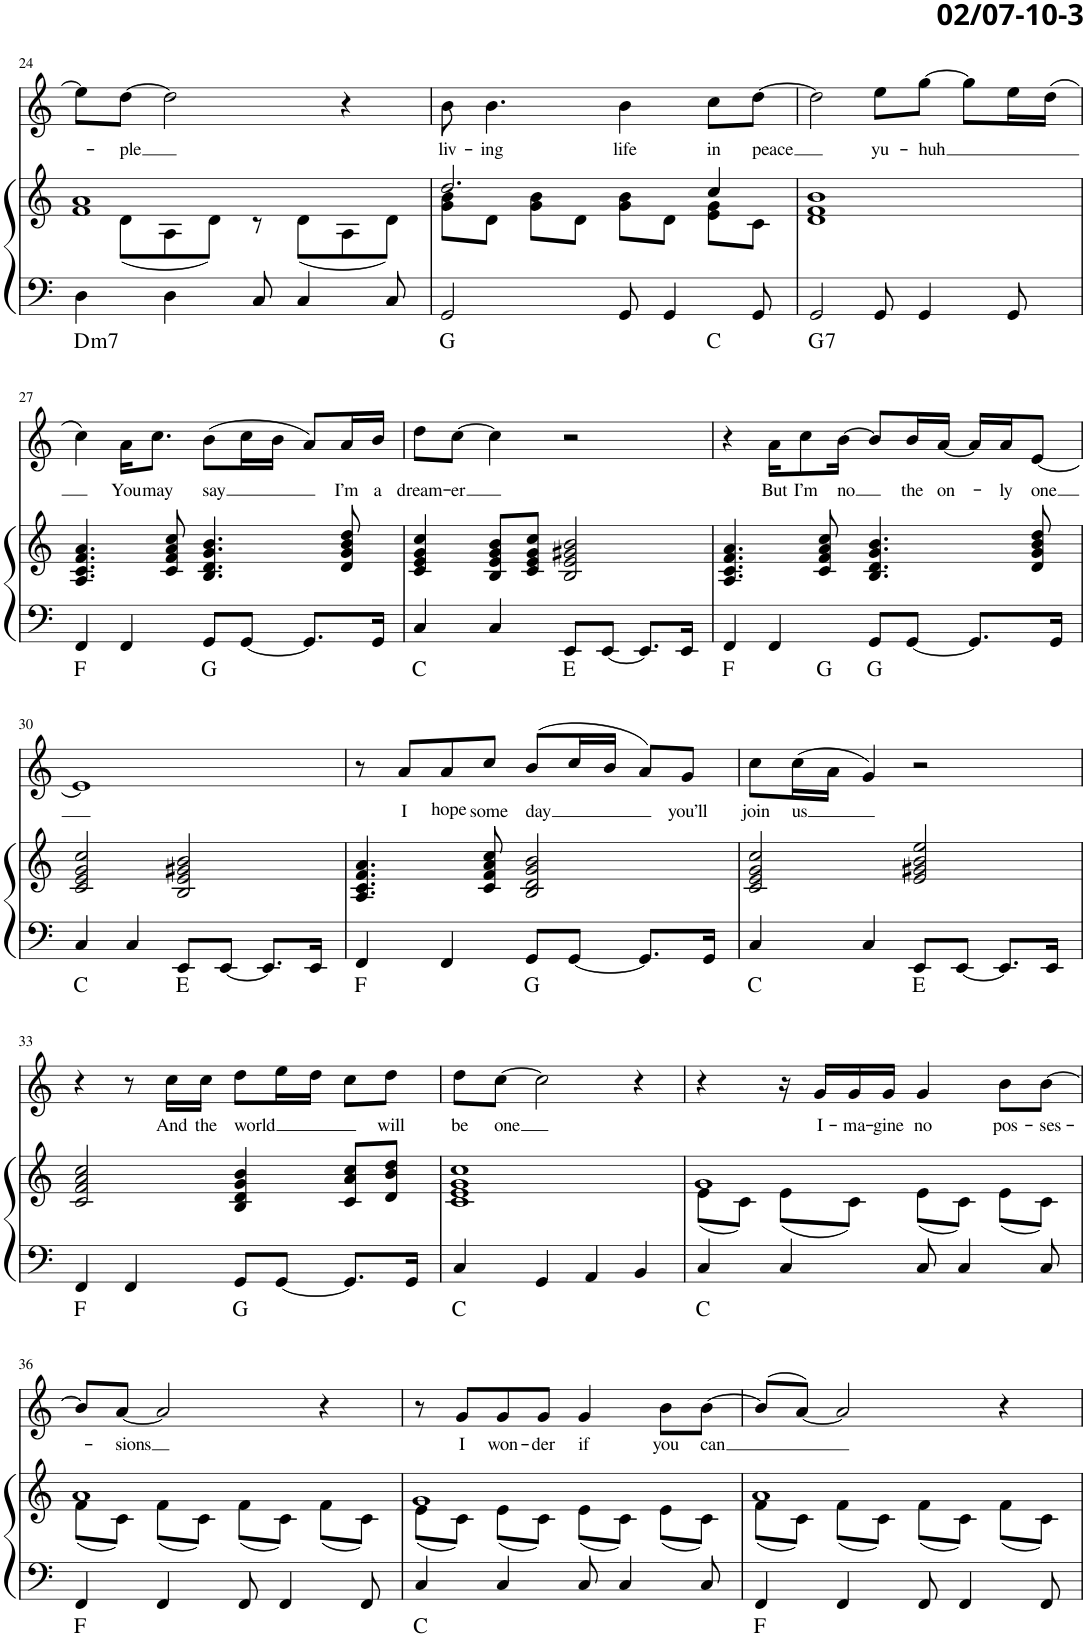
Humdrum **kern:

**kern	**kern	**harte	**kern	**text
*part2	*part2	*part2	*part1	*part1
*staff3	*staff2	*	*staff1	*staff1
*I"Piano	*	*	*I"Stem	*
*I'Pno	*	*	*	*
!!LO:PB:g=z
*clefF4	*clefG2	*	*clefG2	*
*k[]	*k[]	*	*k[]	*
*M4/4	*M4/4	*	*M4/4	*
=24	=24	=24	=24	=24
*	*^	*	*	*
!	!	!	!LO:H:kt=m7	!	!
4D\	1f 1a	8ryy	D:min7	8ee\L]	.
!	!	!	!	!	!LO:LY:b
.	.	(8d\L	.	[8dd\J	-ple
4D\	.	8A\	.	2dd\]	.
.	.	8d\J)	.	.	.
8C/	.	8r	.	.	.
4C/	.	(8d\L	.	.	.
.	.	8A\	.	4r	.
8C/	.	8d\J)	.	.	.
=25	=25	=25	=25	=25	=25
*	*	*^	*	*	*
!	!	!	!	!	!	!LO:LY:b
2GG/	2.dd/	8g\ 8b\L	4ryy	G:maj	8b\	liv-
!	!	!	!	!	!	!LO:LY:b
.	.	8d\J	.	.	4.b\	-ing
.	.	4ryy	8g\ 8b\L	.	.	.
.	.	.	8d\J	.	.	.
!	!	!	!	!	!	!LO:LY:b
8GG/	.	8g\ 8b\L	4ryy	.	4b\	life
4GG/	.	8d\J	.	C:maj	.	.
!	!	!	!	!	!	!LO:LY:b
.	4cc/	4ryy	8e\ 8g\L	.	8cc\L	in
!	!	!	!	!	!	!LO:LY:b
8GG/	.	.	8c\J	.	[8dd\J	peace
=26	=26	=26	=26	=26	=26	=26
!	!	!	!	!LO:H:kt=7	!	!
*	*v	*v	*v	*	*	*
2GG/	1d 1f 1b	G:7	2dd\]	.
!	!	!	!	!LO:LY:b
8GG/	.	.	8ee\L	yu-
!	!	!	!	!LO:LY:b
4GG/	.	.	[8gg\J	-huh
.	.	.	8gg\L]	.
8GG/	.	.	16ee\L	.
.	.	.	(16dd\JJ	.
!!LO:LB:g=z
=27	=27	=27	=27	=27
4FF/	4.A/ 4.c/ 4.f/ 4.a/	F:maj	4cc\)	.
!	!	!	!	!LO:LY:b
4FF/	.	.	16a\KL	You
!	!	!	!	!LO:LY:b
.	.	.	8.cc\J	may
.	8c/ 8f/ 8a/ 8cc/	.	.	.
!	!	!	!	!LO:LY:b
8GG/L	4.B/ 4.d/ 4.g/ 4.b/	G:maj	(8b\L	say
[8GG/J	.	.	16cc\L	.
.	.	.	16b\JJ	.
8.GG/L]	.	.	8a/L)	.
!	!	!	!	!LO:LY:b
.	8d/ 8g/ 8b/ 8dd/	.	16a/L	I’m
!	!	!	!	!LO:LY:b
16GG/Jk	.	.	16b/JJ	a
=28	=28	=28	=28	=28
!	!	!	!	!LO:LY:b
4C/	4c/ 4e/ 4g/ 4cc/	C:maj	8dd\L	dream-
!	!	!	!	!LO:LY:b
.	.	.	[8cc\J	-er
4C/	8B/ 8e/ 8g/ 8b/L	.	4cc\]	.
.	8c/ 8e/ 8g/ 8cc/J	.	.	.
8EE/L	2B/ 2e/ 2g#X/ 2b/	E:maj	2r	.
[8EE/J	.	.	.	.
8.EE/L]	.	.	.	.
16EE/Jk	.	.	.	.
=29	=29	=29	=29	=29
4FF/	4.A/ 4.c/ 4.f/ 4.a/	F:maj	4r	.
!	!	!	!	!LO:LY:b
4FF/	.	.	16a\KL	But
!	!	!	!	!LO:LY:b
.	.	.	8cc\	I’m
.	8c/ 8f/ 8a/ 8cc/	.	.	.
!	!	!	!	!LO:LY:b
.	.	.	[16b\Jk	no
8GG/L	4.B/ 4.d/ 4.g/ 4.b/	G:maj G:maj	8b/L]	.
!	!	!	!	!LO:LY:b
[8GG/J	.	.	16b/L	the
!	!	!	!	!LO:LY:b
.	.	.	[16a/JJ	on-
8.GG/L]	.	.	16a/LL]	.
!	!	!	!	!LO:LY:b
.	.	.	16a/J	-ly
!	!	!	!	!LO:LY:b
.	8d/ 8g/ 8b/ 8dd/	.	[8e/J	one
16GG/Jk	.	.	.	.
!!LO:LB:g=z
=30	=30	=30	=30	=30
4C/	2c/ 2e/ 2g/ 2cc/	C:maj	1e]	.
4C/	.	.	.	.
8EE/L	2B/ 2e/ 2g#X/ 2b/	E:maj	.	.
[8EE/J	.	.	.	.
8.EE/L]	.	.	.	.
16EE/Jk	.	.	.	.
=31	=31	=31	=31	=31
4FF/	4.A/ 4.c/ 4.f/ 4.a/	F:maj	8r	.
!	!	!	!	!LO:LY:b
.	.	.	8a/L	I
!	!	!	!	!LO:LY:b
4FF/	.	.	8a/	hope
!	!	!	!	!LO:LY:b
.	8c/ 8f/ 8a/ 8cc/	.	8cc/J	some
!	!	!	!	!LO:LY:b
8GG/L	2B/ 2d/ 2g/ 2b/	G:maj	(>8b/L	day
[8GG/J	.	.	16cc/L	.
.	.	.	16b/JJ	.
8.GG/L]	.	.	8a/L)	.
!	!	!	!	!LO:LY:b
.	.	.	8g/J	you’ll
16GG/Jk	.	.	.	.
=32	=32	=32	=32	=32
!	!	!	!	!LO:LY:b
4C/	2c/ 2e/ 2g/ 2cc/	C:maj	8cc\L	join
!	!	!	!	!LO:LY:b
.	.	.	(16cc\L	us
.	.	.	16a\JJ	.
4C/	.	.	4g/)	.
8EE/L	2e/ 2g#X/ 2b/ 2ee/	E:maj	2r	.
[8EE/J	.	.	.	.
8.EE/L]	.	.	.	.
16EE/Jk	.	.	.	.
!!LO:LB:g=z
=33	=33	=33	=33	=33
4FF/	2c/ 2f/ 2a/ 2cc/	F:maj	4r	.
4FF/	.	.	8r	.
!	!	!	!	!LO:LY:b
.	.	.	16cc\LL	And
!	!	!	!	!LO:LY:b
.	.	.	16cc\JJ	the
!	!	!	!	!LO:LY:b
8GG/L	4B/ 4d/ 4g/ 4b/	G:maj	8dd\L	world
[8GG/J	.	.	16ee\L	.
.	.	.	16dd\JJ	.
8.GG/L]	8c/ 8a/ 8cc/L	.	8cc\L	.
!	!	!	!	!LO:LY:b
.	8d/ 8b/ 8dd/J	.	8dd\J	will
16GG/Jk	.	.	.	.
=34	=34	=34	=34	=34
!	!	!	!	!LO:LY:b
4C/	1c 1e 1g 1cc	C:maj	8dd\L	be
!	!	!	!	!LO:LY:b
.	.	.	[8cc\J	one
4GG/	.	.	2cc\]	.
4AA/	.	.	.	.
4BB/	.	.	4r	.
=35	=35	=35	=35	=35
*	*^	*	*	*
*	*	*^	*	*	*
4C/	1g	(8e\L	4ryy	C:maj	4r	.
.	.	8c\J)	.	.	.	.
4C/	.	4ryy	(8e\L	.	16r	.
!	!	!	!	!	!	!LO:LY:b
.	.	.	.	.	16g/LL	I-
!	!	!	!	!	!	!LO:LY:b
.	.	.	8c\J)	.	16g/	-ma-
!	!	!	!	!	!	!LO:LY:b
.	.	.	.	.	16g/JJ	-gine
!	!	!	!	!	!	!LO:LY:b
8C/	.	(8e\L	4ryy	.	4g/	no
4C/	.	8c\J)	.	.	.	.
!	!	!	!	!	!	!LO:LY:b
.	.	4ryy	(8e\L	.	8b\L	pos-
!	!	!	!	!	!	!LO:LY:b
8C/	.	.	8c\J)	.	[8b\J	-ses-
!!LO:LB:g=z
=36	=36	=36	=36	=36	=36	=36
4FF/	1a	(8f\L	4ryy	F:maj	8b/L]	.
!	!	!	!	!	!	!LO:LY:b
.	.	8c\J)	.	.	[8a/J	-sions
4FF/	.	4ryy	(8f\L	.	2a/]	.
.	.	.	8c\J)	.	.	.
8FF/	.	(8f\L	4ryy	.	.	.
4FF/	.	8c\J)	.	.	.	.
.	.	4ryy	(8f\L	.	4r	.
8FF/	.	.	8c\J)	.	.	.
=37	=37	=37	=37	=37	=37	=37
4C/	1g	(8e\L	4ryy	C:maj	8r	.
!	!	!	!	!	!	!LO:LY:b
.	.	8c\J)	.	.	8g/L	I
!	!	!	!	!	!	!LO:LY:b
4C/	.	4ryy	(8e\L	.	8g/	won-
!	!	!	!	!	!	!LO:LY:b
.	.	.	8c\J)	.	8g/J	-der
!	!	!	!	!	!	!LO:LY:b
8C/	.	(8e\L	4ryy	.	4g/	if
4C/	.	8c\J)	.	.	.	.
!	!	!	!	!	!	!LO:LY:b
.	.	4ryy	(8e\L	.	8b\L	you
!	!	!	!	!	!	!LO:LY:b
8C/	.	.	8c\J)	.	[8b\J	can
=38	=38	=38	=38	=38	=38	=38
4FF/	1a	(8f\L	4ryy	F:maj	(>8b/L]	.
.	.	8c\J)	.	.	[8a/J)	.
4FF/	.	4ryy	(8f\L	.	2a/]	.
.	.	.	8c\J)	.	.	.
8FF/	.	(8f\L	4ryy	.	.	.
4FF/	.	8c\J)	.	.	.	.
.	.	4ryy	(8f\L	.	4r	.
8FF/	.	.	8c\J)	.	.	.
*	*v	*v	*v	*	*	*
=	=	=	=	=
*-	*-	*-	*-	*-
